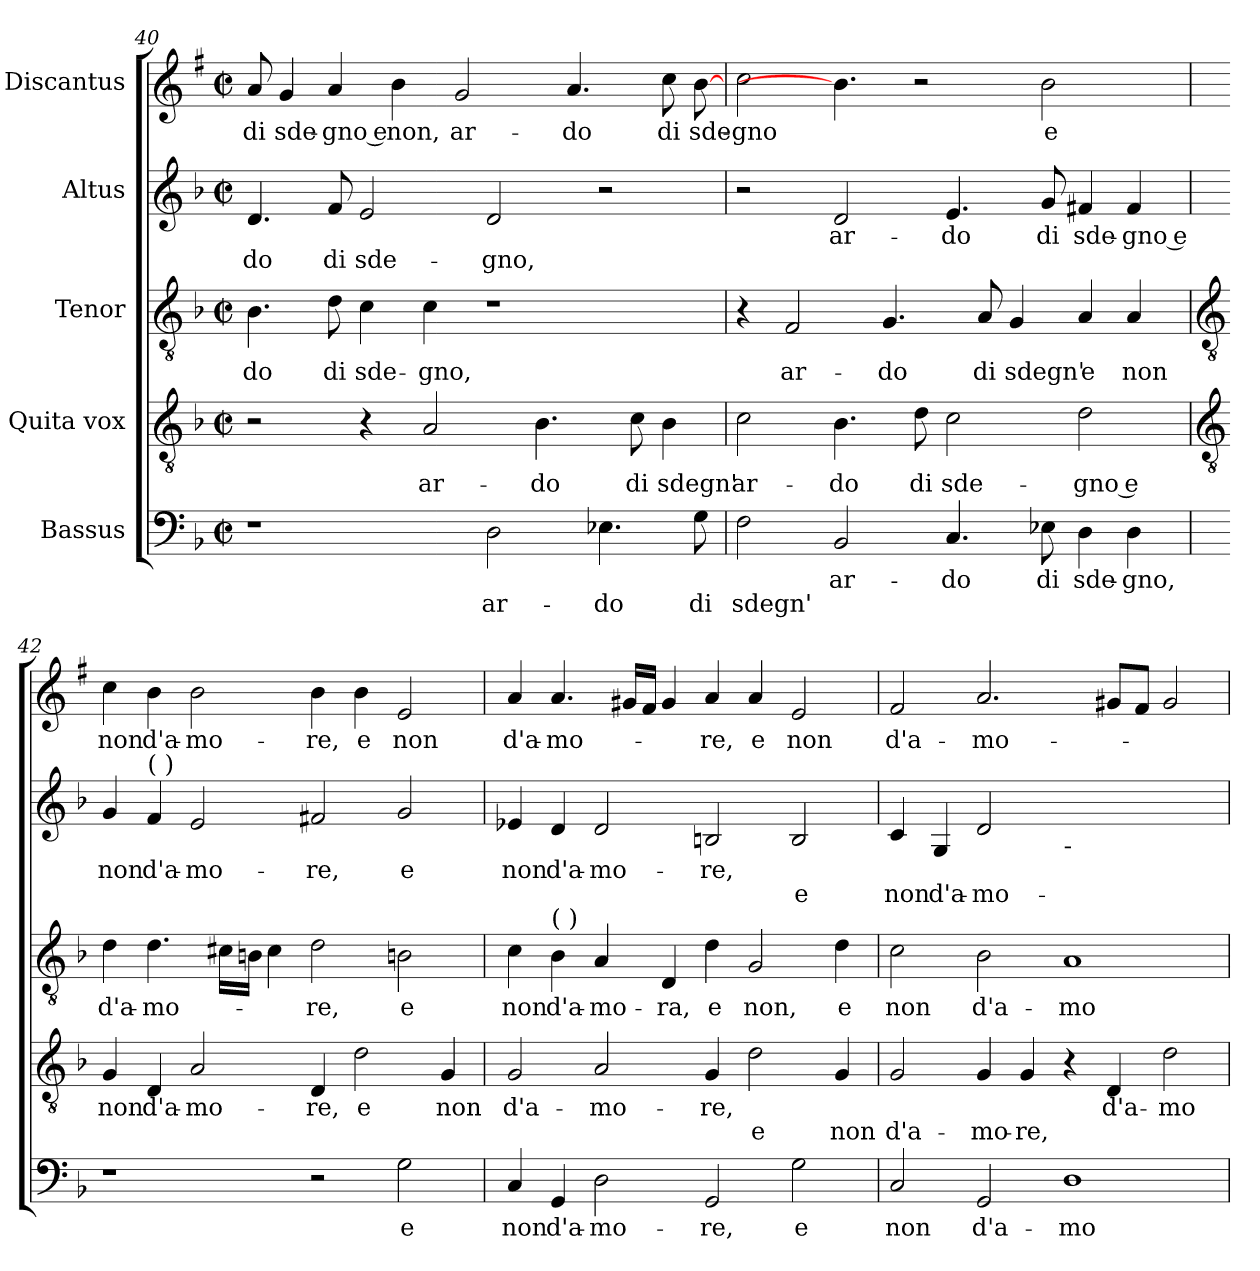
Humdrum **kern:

**kern	**text	**text	**kern	**text	**text	**kern	**text	**kern	**text	**text	**kern	**text
*part5	*part5	*part5	*part4	*part4	*part4	*part3	*part3	*part2	*part2	*part2	*part1	*part1
*staff5	*staff5	*staff5	*staff4	*staff4	*staff4	*staff3	*staff3	*staff2	*staff2	*staff2	*staff1	*staff1
*I"Bassus	*	*	*I"Quita vox	*	*	*I"Tenor	*	*I"Altus	*	*	*I"Discantus	*
*clefF4	*	*	*clefGv2	*	*	*clefGv2	*	*clefG2	*	*	*clefG2	*
*	*	*	*	*	*	*	*	*	*	*	*ITrd1c2	*
*k[b-]	*	*	*k[b-]	*	*	*k[b-]	*	*k[b-]	*	*	*k[b-]	*
*F:	*	*	*F:	*	*	*F:	*	*F:	*	*	*F:	*
*M4/2	*	*	*M4/2	*	*	*M4/2	*	*M4/2	*	*	*M4/2	*
*met(c|)	*	*	*met(c|)	*	*	*met(c|)	*	*met(c|)	*	*	*met(c|)	*
=40	=40	=40	=40	=40	=40	=40	=40	=40	=40	=40	=40	=40
!	!	!	!	!	!	!	!LO:LY:b	!	!	!LO:LY:b	!	!LO:LY:b
1r	.	.	2r	.	.	4.B-	-do	4.d	.	-do	8g	di
!	!	!	!	!	!	!	!	!	!	!	!	!LO:LY:b
.	.	.	.	.	.	.	.	.	.	.	4f	sde-
!	!	!	!	!	!	!	!LO:LY:b	!	!	!LO:LY:b	!	!LO:LY:b
.	.	.	.	.	.	8d	di	8f	.	di	4g	-gno e
!	!	!	!	!	!	!	!LO:LY:b	!	!	!LO:LY:b	!	!
.	.	.	4r	.	.	4c	sde-	2e	.	sde-	.	.
!	!	!	!	!	!	!	!	!	!	!	!	!LO:LY:b
.	.	.	.	.	.	.	.	.	.	.	4a	non,
!	!	!	!	!LO:LY:b	!	!	!LO:LY:b	!	!	!	!	!
.	.	.	2A	ar-	.	4c	-gno,	.	.	.	.	.
!	!	!	!	!	!	!	!	!	!	!	!	!LO:LY:b
.	.	.	.	.	.	.	.	.	.	.	2f	ar-
!	!	!LO:LY:b	!	!	!	!	!	!	!	!LO:LY:b	!	!
2D	.	ar-	.	.	.	1r	.	2d	.	-gno,	.	.
!	!	!	!	!LO:LY:b	!	!	!	!	!	!	!	!
.	.	.	4.B-	-do	.	.	.	.	.	.	.	.
!	!	!	!	!	!	!	!	!	!	!	!	!LO:LY:b
.	.	.	.	.	.	.	.	.	.	.	4.g	-do
!	!	!LO:LY:b	!	!	!	!	!	!	!	!	!	!
4.E-X	.	-do	.	.	.	.	.	2r	.	.	.	.
!	!	!	!	!LO:LY:b	!	!	!	!	!	!	!	!
.	.	.	8c	di	.	.	.	.	.	.	.	.
!	!	!	!	!LO:LY:b	!	!	!	!	!	!	!	!LO:LY:b
.	.	.	4B-	sdegn'	.	.	.	.	.	.	8b-	di
!	!	!LO:LY:b	!	!	!	!	!	!	!	!	!	!LO:LY:b
8G	.	di	.	.	.	.	.	.	.	.	[8a	sde-
=41	=41	=41	=41	=41	=41	=41	=41	=41	=41	=41	=41	=41
!	!	!LO:LY:b	!	!LO:LY:b	!	!	!	!	!	!	!	!LO:LY:b
2F	.	sdegn'	2c	ar-	.	4r	.	2r	.	.	2b-	-gno
!	!	!	!	!	!	!	!LO:LY:b	!	!	!	!	!
.	.	.	.	.	.	2F	ar-	.	.	.	.	.
!	!LO:LY:b	!	!	!LO:LY:b	!	!	!	!	!LO:LY:b	!	!	!
2BB-	ar-	.	4.B-	-do	.	.	.	2d	ar-	.	4.a]	.
!	!	!	!	!	!	!	!LO:LY:b	!	!	!	!	!
.	.	.	.	.	.	4.G	-do	.	.	.	.	.
!	!	!	!	!LO:LY:b	!	!	!	!	!	!	!	!
.	.	.	8d	di	.	.	.	.	.	.	2r	.
!	!LO:LY:b	!	!	!LO:LY:b	!	!	!	!	!LO:LY:b	!	!	!
4.C	-do	.	2c	sde-	.	.	.	4.e	-do	.	.	.
!	!	!	!	!	!	!	!LO:LY:b	!	!	!	!	!
.	.	.	.	.	.	8A	di	.	.	.	.	.
!	!	!	!	!	!	!	!LO:LY:b	!	!	!	!	!
.	.	.	.	.	.	4G	sdegn'	.	.	.	.	.
!	!LO:LY:b	!	!	!	!	!	!	!	!LO:LY:b	!	!	!LO:LY:b
8E-X	di	.	.	.	.	.	.	8g	di	.	2a	e
!	!LO:LY:b	!	!	!LO:LY:b	!	!	!LO:LY:b	!	!LO:LY:b	!	!	!
4D	sde-	.	2d	-gno e	.	4A	e	4f#X	sde-	.	.	.
!	!LO:LY:b	!	!	!	!	!	!LO:LY:b	!	!LO:LY:b	!	!	!
4D	-gno,	.	.	.	.	4A	non	4f#	-gno e	.	.	.
.	.	.	.	.	.	.	.	.	.	.	8ryy	.
!!LO:LB:g=z
=42	=42	=42	=42	=42	=42	=42	=42	=42	=42	=42	=42	=42
*	*	*	*clefGv2	*	*	*clefGv2	*	*	*	*	*	*
!	!	!	!	!LO:LY:b	!	!	!LO:LY:b	!	!LO:LY:b	!	!	!LO:LY:b
1r	.	.	4G	non	.	4d	d'a-	4g	non	.	4b-	non
!	!	!	!	!	!	!	!	!LO:TX:a:t=(  )	!	!	!	!
!	!	!	!	!LO:LY:b	!	!	!LO:LY:b	!	!LO:LY:b	!	!	!LO:LY:b
.	.	.	4D	d'a-	.	4.d	-mo-	4f	d'a-	.	4a	d'a-
!	!	!	!	!LO:LY:b	!	!	!	!	!LO:LY:b	!	!	!LO:LY:b
.	.	.	2A	-mo-	.	.	.	2e	-mo-	.	2a	-mo-
.	.	.	.	.	.	16c#LL	.	.	.	.	.	.
.	.	.	.	.	.	16BJJ	.	.	.	.	.	.
.	.	.	.	.	.	4c#	.	.	.	.	.	.
!	!	!	!	!LO:LY:b	!	!	!LO:LY:b	!	!LO:LY:b	!	!	!LO:LY:b
2r	.	.	4D	-re,	.	2d	-re,	2f#X	-re,	.	4a	-re,
!	!	!	!	!LO:LY:b	!	!	!	!	!	!	!	!LO:LY:b
.	.	.	2d	e	.	.	.	.	.	.	4a	e
!	!LO:LY:b	!	!	!	!	!	!LO:LY:b	!	!LO:LY:b	!	!	!LO:LY:b
2G	e	.	.	.	.	2Bn	e	2g	e	.	2d	non
!	!	!	!	!LO:LY:b	!	!	!	!	!	!	!	!
.	.	.	4G	non	.	.	.	.	.	.	.	.
=43	=43	=43	=43	=43	=43	=43	=43	=43	=43	=43	=43	=43
!	!LO:LY:b	!	!	!LO:LY:b	!	!	!LO:LY:b	!	!LO:LY:b	!	!	!LO:LY:b
4C	non	.	2G	d'a-	.	4c	non	4e-X	non	.	4g	d'a-
!	!	!	!	!	!	!LO:TX:a:t=(  )	!	!	!	!	!	!
!	!LO:LY:b	!	!	!	!	!	!LO:LY:b	!	!LO:LY:b	!	!	!LO:LY:b
4GG	d'a-	.	.	.	.	4B-	d'a-	4d	d'a-	.	4.g	-mo-
!	!LO:LY:b	!	!	!LO:LY:b	!	!	!LO:LY:b	!	!LO:LY:b	!	!	!
2D	-mo-	.	2A	-mo-	.	4A	-mo-	2d	-mo-	.	.	.
.	.	.	.	.	.	.	.	.	.	.	16f#LL	.
.	.	.	.	.	.	.	.	.	.	.	16eJJ	.
!	!	!	!	!	!	!	!LO:LY:b	!	!	!	!	!
.	.	.	.	.	.	4D	-ra,	.	.	.	4f#	.
!	!LO:LY:b	!	!	!LO:LY:b	!	!	!LO:LY:b	!	!LO:LY:b	!	!	!LO:LY:b
2GG	-re,	.	4G	-re,	.	4d	e	2Bn	-re,	.	4g	-re,
!	!	!	!	!	!LO:LY:b	!	!LO:LY:b	!	!	!	!	!LO:LY:b
.	.	.	2d	.	e	2G	non,	.	.	.	4g	e
!	!LO:LY:b	!	!	!	!	!	!	!	!	!LO:LY:b	!	!LO:LY:b
2G	e	.	.	.	.	.	.	2B	.	e	2d	non
!	!	!	!	!	!LO:LY:b	!	!LO:LY:b	!	!	!	!	!
.	.	.	4G	.	non	4d	e	.	.	.	.	.
=44	=44	=44	=44	=44	=44	=44	=44	=44	=44	=44	=44	=44
!	!LO:LY:b	!	!	!	!LO:LY:b	!	!LO:LY:b	!	!	!LO:LY:b	!	!LO:LY:b
2C	non	.	2G	.	d'a-	2c	non	4c	.	non	2e	d'a-
!	!	!	!	!	!	!	!	!	!	!LO:LY:b	!	!
.	.	.	.	.	.	.	.	4G	.	d'a-	.	.
!	!LO:LY:b	!	!	!	!LO:LY:b	!	!LO:LY:b	!	!	!LO:LY:b	!	!LO:LY:b
2GG	d'a-	.	4G	.	-mo-	2B-	d'a-	2d	.	-mo-	2.g	-mo-
!	!	!	!	!	!LO:LY:b	!	!	!	!	!	!	!
.	.	.	4G	.	-re,	.	.	.	.	.	.	.
!	!	!	!	!	!	!	!	!LO:TX:b:t=-	!	!	!	!
!	!LO:LY:b	!	!	!	!	!	!LO:LY:b	!	!	!LO:LY:b	!	!
1D	-mo-	.	4r	.	.	1A	-mo-	[1dyy	.	-re.	.	.
!	!	!	!	!LO:LY:b	!	!	!	!	!	!	!	!
.	.	.	4D	d'a-	.	.	.	.	.	.	8f#L	.
.	.	.	.	.	.	.	.	.	.	.	8eJ	.
!	!	!	!	!LO:LY:b	!	!	!	!	!	!	!	!
.	.	.	2d	-mo-	.	.	.	.	.	.	2f#	.
=	=	=	=	=	=	=	=	=	=	=	=	=
*-	*-	*-	*-	*-	*-	*-	*-	*-	*-	*-	*-	*-
